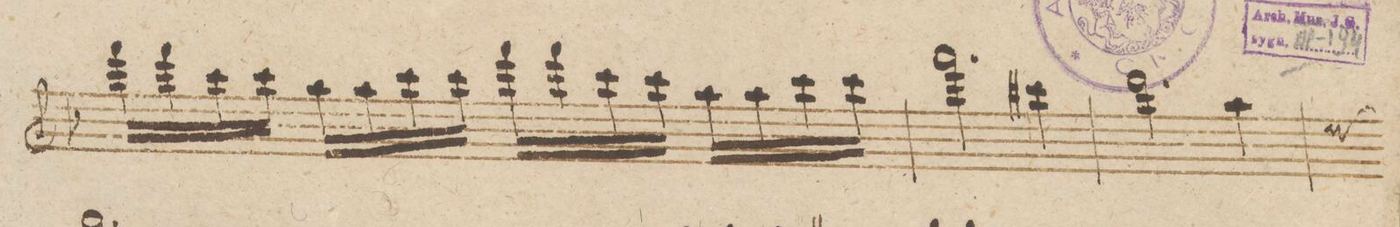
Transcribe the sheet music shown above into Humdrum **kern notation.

**kern	**dynam
*I"Violino 1mo	*
*clefG2	*
*k[b-]	*
*met(c)	*
*M4/4	*
16fff\LL	.
16fff\	.
16ccc\	.
16ccc\JJ	.
16aa\LL	.
16aa\	.
16ccc\	.
16ccc\JJ	.
16fff\LL	.
16fff\	.
16ccc\	.
16ccc\JJ	.
16aa\LL	.
16aa\	.
16ccc\	.
16ccc\JJ	.
=140	=140
2.fff\	.
4ccc#X\	.
=141	=141
2.ddd\	.
4aa\	.
=142	=142
*-	*-
